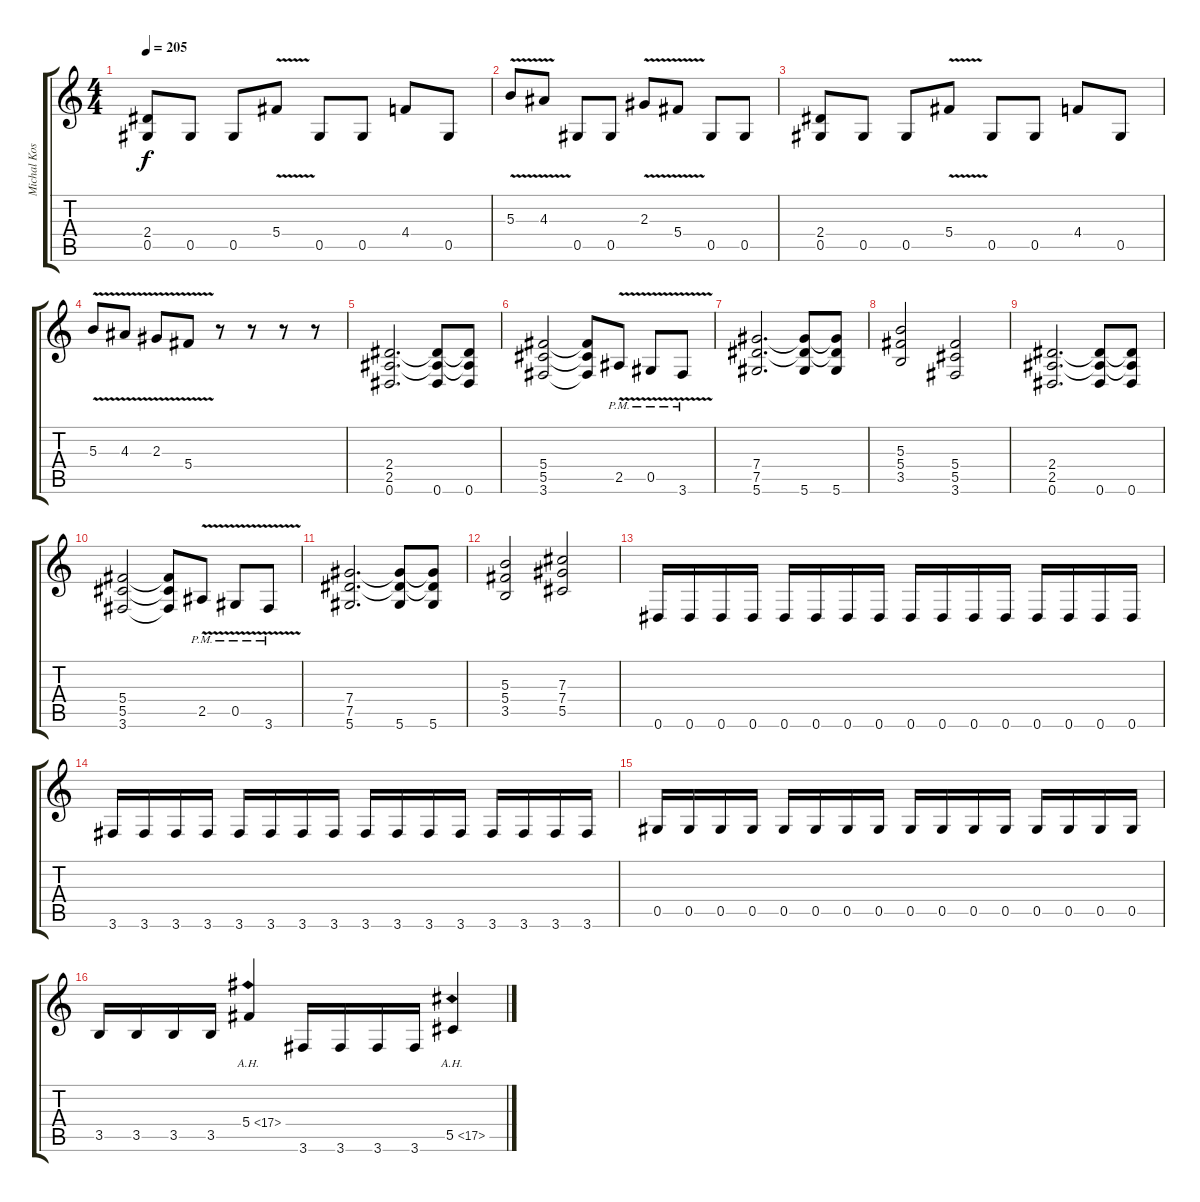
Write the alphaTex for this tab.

\track ("Michal Kostrzynski" "Michal Kos") {instrument distortionguitar}
\staff {score tabs}
\tuning (Eb4 Bb3 Gb3 Db3 Ab2 Eb2) {hide}
\ts (4 4)
\tempo 205
\clef g2
\ks c
(2.4 0.5).8{dy f} 0.5.8 0.5.8 5.4{v}.8 0.5.8 0.5.8 4.4.8 0.5.8 |
5.3{v}.8 4.3{v}.8 0.5.8 0.5.8 2.3{v}.8 5.4{v}.8 0.5.8 0.5.8 |
(2.4 0.5).8 0.5.8 0.5.8 5.4{v}.8 0.5.8 0.5.8 4.4.8 0.5.8 |
5.3{v}.8 4.3{v}.8 2.3{v}.8 5.4{v}.8 r.8 r.8 r.8 r.8 |
(2.4 2.5 0.6).2{d} (2.4{t} 2.5{t} 0.6).8 (2.4{t} 2.5{t} 0.6).8 |
(5.4 5.5 3.6).2 (5.4{t} 5.5{t} 3.6{t}).8 2.5{v pm}.8 0.5{v pm}.8 3.6{v pm}.8 |
(7.4 7.5 5.6).2{d} (7.4{t} 7.5{t} 5.6).8 (7.4{t} 7.5{t} 5.6).8 |
(5.3 5.4 3.5).2 (5.4 5.5 3.6).2 |
(2.4 2.5 0.6).2{d} (2.4{t} 2.5{t} 0.6).8 (2.4{t} 2.5{t} 0.6).8 |
(5.4 5.5 3.6).2 (5.4{t} 5.5{t} 3.6{t}).8 2.5{v pm}.8 0.5{v pm}.8 3.6{v pm}.8 |
(7.4 7.5 5.6).2{d} (7.4{t} 7.5{t} 5.6).8 (7.4{t} 7.5{t} 5.6).8 |
(5.3 5.4 3.5).2 (7.3 7.4 5.5).2 |
0.6.16 0.6.16 0.6.16 0.6.16 0.6.16 0.6.16 0.6.16 0.6.16 0.6.16 0.6.16 0.6.16 0.6.16 0.6.16 0.6.16 0.6.16 0.6.16 |
3.6.16 3.6.16 3.6.16 3.6.16 3.6.16 3.6.16 3.6.16 3.6.16 3.6.16 3.6.16 3.6.16 3.6.16 3.6.16 3.6.16 3.6.16 3.6.16 |
0.5.16 0.5.16 0.5.16 0.5.16 0.5.16 0.5.16 0.5.16 0.5.16 0.5.16 0.5.16 0.5.16 0.5.16 0.5.16 0.5.16 0.5.16 0.5.16 |
3.5.16 3.5.16 3.5.16 3.5.16 5.4{ah 12}.4{instrument guitarharmonics} 3.6.16{instrument distortionguitar} 3.6.16 3.6.16 3.6.16 5.5{ah 12}.4{instrument guitarharmonics}
